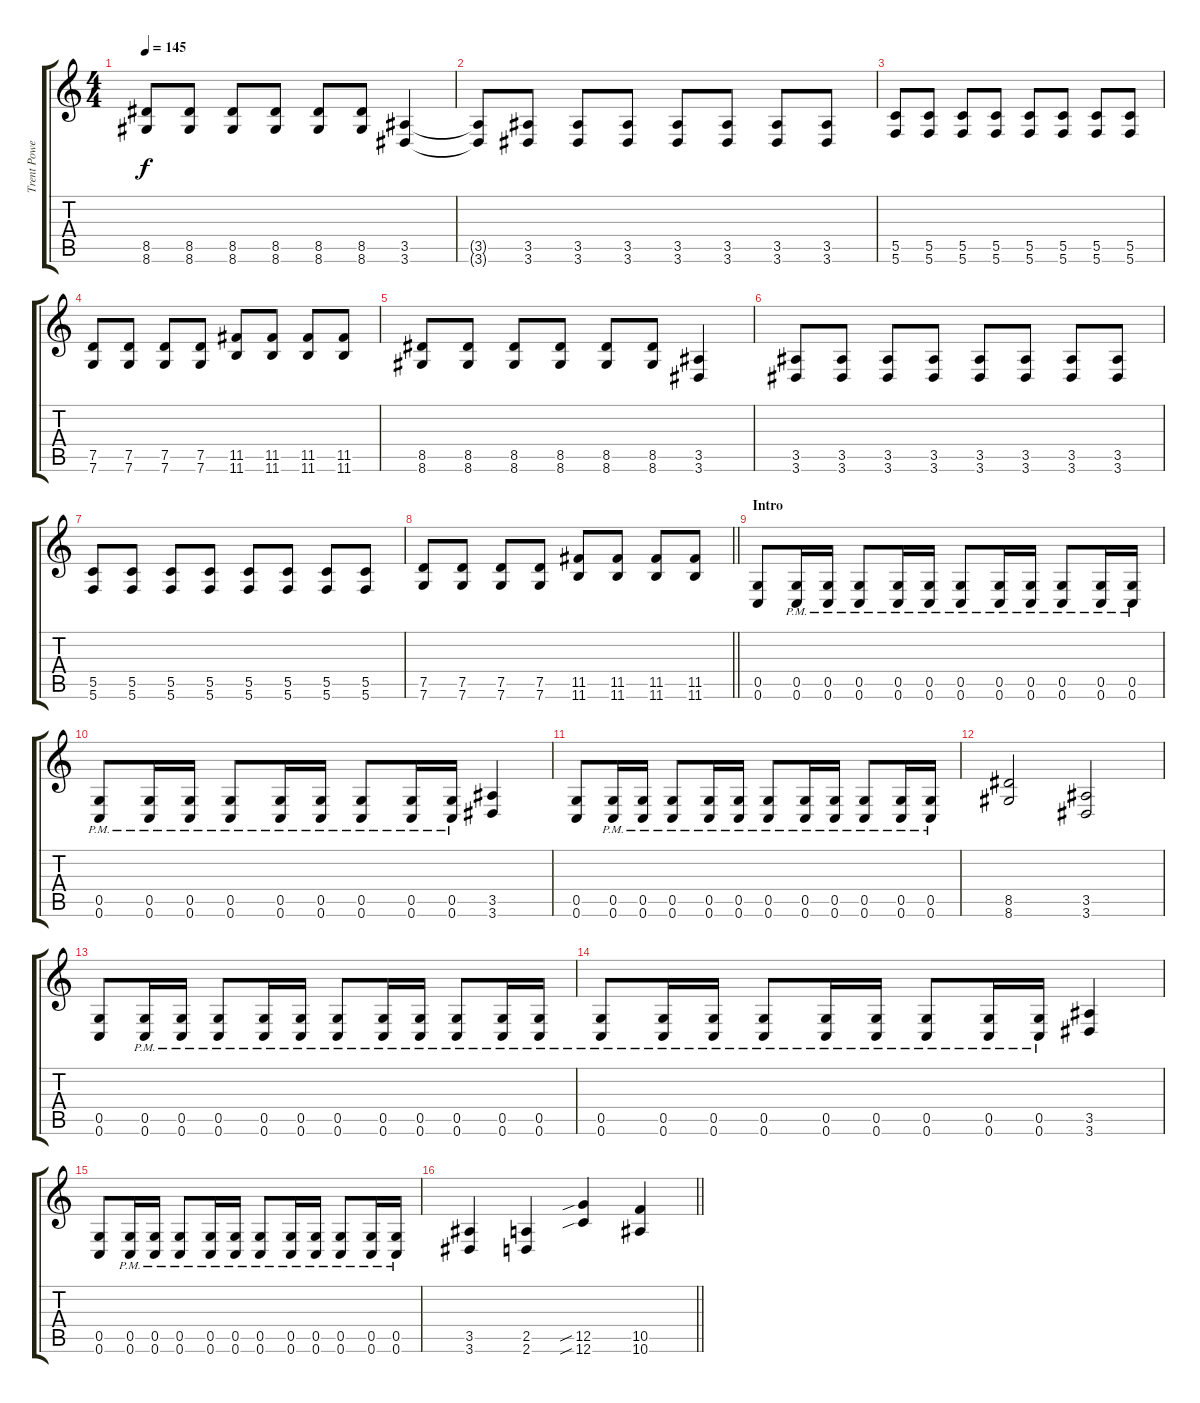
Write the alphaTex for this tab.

\track ("Trent Powell" "Trent Powe") {instrument distortionguitar}
\staff {score tabs}
\tuning (D4 A3 F3 C3 G2 C2) {hide}
\ts (4 4)
\tempo 145
\clef g2
\ks c
(8.5 8.6).8{dy f} (8.5 8.6).8 (8.5 8.6).8 (8.5 8.6).8 (8.5 8.6).8 (8.5 8.6).8 (3.5 3.6).4 |
(3.5{t} 3.6{t}).8 (3.5 3.6).8 (3.5 3.6).8 (3.5 3.6).8 (3.5 3.6).8 (3.5 3.6).8 (3.5 3.6).8 (3.5 3.6).8 |
(5.5 5.6).8 (5.5 5.6).8 (5.5 5.6).8 (5.5 5.6).8 (5.5 5.6).8 (5.5 5.6).8 (5.5 5.6).8 (5.5 5.6).8 |
(7.5 7.6).8 (7.5 7.6).8 (7.5 7.6).8 (7.5 7.6).8 (11.5 11.6).8 (11.5 11.6).8 (11.5 11.6).8 (11.5 11.6).8 |
(8.5 8.6).8 (8.5 8.6).8 (8.5 8.6).8 (8.5 8.6).8 (8.5 8.6).8 (8.5 8.6).8 (3.5 3.6).4 |
(3.5 3.6).8 (3.5 3.6).8 (3.5 3.6).8 (3.5 3.6).8 (3.5 3.6).8 (3.5 3.6).8 (3.5 3.6).8 (3.5 3.6).8 |
(5.5 5.6).8 (5.5 5.6).8 (5.5 5.6).8 (5.5 5.6).8 (5.5 5.6).8 (5.5 5.6).8 (5.5 5.6).8 (5.5 5.6).8 |
\barLineRight lightlight
(7.5 7.6).8 (7.5 7.6).8 (7.5 7.6).8 (7.5 7.6).8 (11.5 11.6).8 (11.5 11.6).8 (11.5 11.6).8 (11.5 11.6).8 |
\section ("" "Intro")
(0.5 0.6).8 (0.5{pm} 0.6{pm}).16 (0.5{pm} 0.6{pm}).16 (0.5{pm} 0.6{pm}).8 (0.5{pm} 0.6{pm}).16 (0.5{pm} 0.6{pm}).16 (0.5{pm} 0.6{pm}).8 (0.5{pm} 0.6{pm}).16 (0.5{pm} 0.6{pm}).16 (0.5{pm} 0.6{pm}).8 (0.5{pm} 0.6{pm}).16 (0.5{pm} 0.6{pm}).16 |
(0.5{pm} 0.6{pm}).8 (0.5{pm} 0.6{pm}).16 (0.5{pm} 0.6{pm}).16 (0.5{pm} 0.6{pm}).8 (0.5{pm} 0.6{pm}).16 (0.5{pm} 0.6{pm}).16 (0.5{pm} 0.6{pm}).8 (0.5{pm} 0.6{pm}).16 (0.5{pm} 0.6{pm}).16 (3.5 3.6).4 |
(0.5 0.6).8 (0.5{pm} 0.6{pm}).16 (0.5{pm} 0.6{pm}).16 (0.5{pm} 0.6{pm}).8 (0.5{pm} 0.6{pm}).16 (0.5{pm} 0.6{pm}).16 (0.5{pm} 0.6{pm}).8 (0.5{pm} 0.6{pm}).16 (0.5{pm} 0.6{pm}).16 (0.5{pm} 0.6{pm}).8 (0.5{pm} 0.6{pm}).16 (0.5{pm} 0.6{pm}).16 |
(8.5 8.6).2 (3.5 3.6).2 |
(0.5 0.6).8 (0.5{pm} 0.6{pm}).16 (0.5{pm} 0.6{pm}).16 (0.5{pm} 0.6{pm}).8 (0.5{pm} 0.6{pm}).16 (0.5{pm} 0.6{pm}).16 (0.5{pm} 0.6{pm}).8 (0.5{pm} 0.6{pm}).16 (0.5{pm} 0.6{pm}).16 (0.5{pm} 0.6{pm}).8 (0.5{pm} 0.6{pm}).16 (0.5{pm} 0.6{pm}).16 |
(0.5{pm} 0.6{pm}).8 (0.5{pm} 0.6{pm}).16 (0.5{pm} 0.6{pm}).16 (0.5{pm} 0.6{pm}).8 (0.5{pm} 0.6{pm}).16 (0.5{pm} 0.6{pm}).16 (0.5{pm} 0.6{pm}).8 (0.5{pm} 0.6{pm}).16 (0.5{pm} 0.6{pm}).16 (3.5 3.6).4 |
(0.5 0.6).8 (0.5{pm} 0.6{pm}).16 (0.5{pm} 0.6{pm}).16 (0.5{pm} 0.6{pm}).8 (0.5{pm} 0.6{pm}).16 (0.5{pm} 0.6{pm}).16 (0.5{pm} 0.6{pm}).8 (0.5{pm} 0.6{pm}).16 (0.5{pm} 0.6{pm}).16 (0.5{pm} 0.6{pm}).8 (0.5{pm} 0.6{pm}).16 (0.5{pm} 0.6{pm}).16 |
\barLineRight lightlight
(3.5 3.6).4 (2.5 2.6).4 (12.5{sib} 12.6{sib}).4 (10.5 10.6).4
